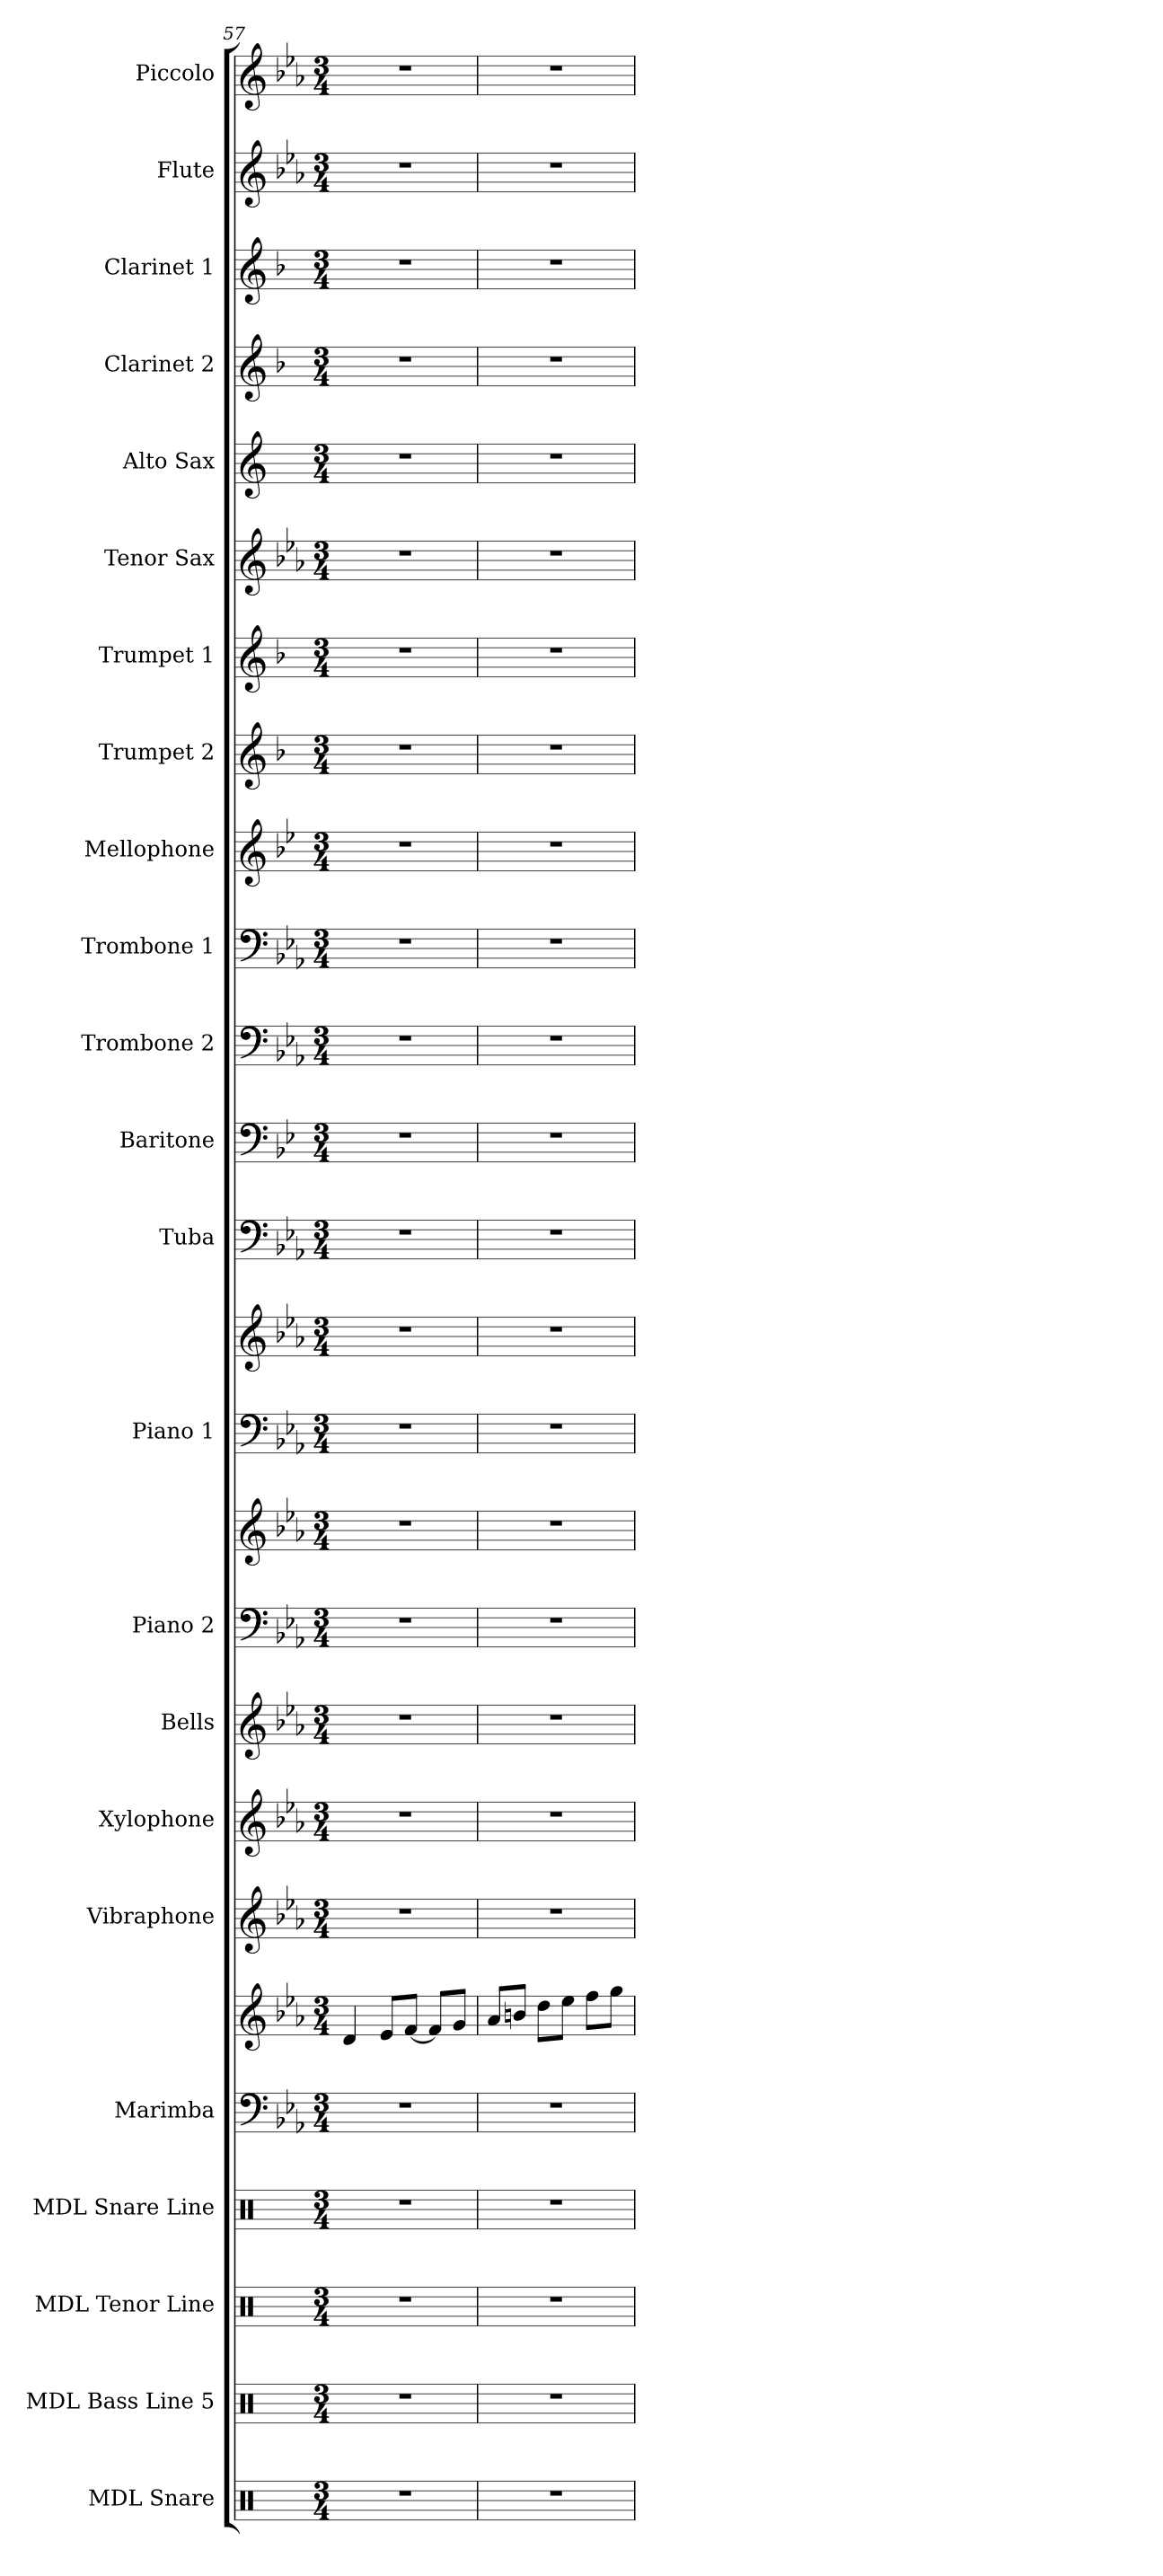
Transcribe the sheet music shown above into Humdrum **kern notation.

**kern	**kern	**kern	**kern	**kern	**kern	**kern	**kern	**kern	**kern	**kern	**kern	**kern	**kern	**kern	**kern	**kern	**kern	**kern	**kern	**kern	**kern	**kern	**kern	**kern	**kern
*part23	*part22	*part21	*part20	*part19	*part19	*part18	*part17	*part16	*part15	*part15	*part14	*part14	*part13	*part12	*part11	*part10	*part9	*part8	*part7	*part6	*part5	*part4	*part3	*part2	*part1
*staff26	*staff25	*staff24	*staff23	*staff22	*staff21	*staff20	*staff19	*staff18	*staff17	*staff16	*staff15	*staff14	*staff13	*staff12	*staff11	*staff10	*staff9	*staff8	*staff7	*staff6	*staff5	*staff4	*staff3	*staff2	*staff1
*I"MDL Snare	*I"MDL Bass Line 5	*I"MDL Tenor Line	*I"MDL Snare Line	*I"Marimba	*	*I"Vibraphone	*I"Xylophone	*I"Bells	*I"Piano 2	*	*I"Piano 1	*	*I"Tuba	*I"Baritone	*I"Trombone 2	*I"Trombone 1	*I"Mellophone	*I"Trumpet 2	*I"Trumpet 1	*I"Tenor Sax	*I"Alto Sax	*I"Clarinet 2	*I"Clarinet 1	*I"Flute	*I"Piccolo
*I'SN.	*I'B. L.	*I'T. L.	*I'S. L.	*I'Mrb.	*	*I'Vib.	*I'Xyl.	*I'Bls.	*I'Pno. 2	*	*I'Pno. 1	*	*I'Tba.	*I'Bar.	*I'Tbn. 2	*I'Tbn. 1	*I'Mello.	*I'Tpt. 2	*I'Tpt. 1	*I'T. Sx.	*I'A. Sx.	*I'Cl. 2	*I'Cl. 1	*I'Fl.	*I'Picc.
*clefX	*clefX	*clefX	*clefX	*clefF4	*clefG2	*clefG2	*clefG2	*clefG2	*clefF4	*clefG2	*clefF4	*clefG2	*clefF4	*clefF4	*clefF4	*clefF4	*clefG2	*clefG2	*clefG2	*clefG2	*clefG2	*clefG2	*clefG2	*clefG2	*clefG2
*	*	*	*	*	*	*	*ITrd-7c-12	*ITrd-14c-24	*	*	*	*	*	*ITrd4c7	*	*	*ITrd4c7	*ITrd1c2	*ITrd1c2	*ITrd8c14	*ITrd5c9	*ITrd1c2	*ITrd1c2	*	*ITrd-7c-12
*k[]	*k[]	*k[]	*k[]	*k[b-e-a-]	*k[b-e-a-]	*k[b-e-a-]	*k[b-e-a-]	*k[b-e-a-]	*k[b-e-a-]	*k[b-e-a-]	*k[b-e-a-]	*k[b-e-a-]	*k[b-e-a-]	*k[b-e-a-]	*k[b-e-a-]	*k[b-e-a-]	*k[b-e-a-]	*k[b-e-a-]	*k[b-e-a-]	*k[b-e-a-]	*k[b-e-a-]	*k[b-e-a-]	*k[b-e-a-]	*k[b-e-a-]	*k[b-e-a-]
*M3/4	*M3/4	*M3/4	*M3/4	*M3/4	*M3/4	*M3/4	*M3/4	*M3/4	*M3/4	*M3/4	*M3/4	*M3/4	*M3/4	*M3/4	*M3/4	*M3/4	*M3/4	*M3/4	*M3/4	*M3/4	*M3/4	*M3/4	*M3/4	*M3/4	*M3/4
=57	=57	=57	=57	=57	=57	=57	=57	=57	=57	=57	=57	=57	=57	=57	=57	=57	=57	=57	=57	=57	=57	=57	=57	=57	=57
2.r	2.r	2.r	2.r	2.r	4d/	2.r	2.r	2.r	2.r	2.r	2.r	2.r	2.r	2.r	2.r	2.r	2.r	2.r	2.r	2.r	2.r	2.r	2.r	2.r	2.r
.	.	.	.	.	8e-/L	.	.	.	.	.	.	.	.	.	.	.	.	.	.	.	.	.	.	.	.
.	.	.	.	.	[8f/J	.	.	.	.	.	.	.	.	.	.	.	.	.	.	.	.	.	.	.	.
.	.	.	.	.	8f/L]	.	.	.	.	.	.	.	.	.	.	.	.	.	.	.	.	.	.	.	.
.	.	.	.	.	8g/J	.	.	.	.	.	.	.	.	.	.	.	.	.	.	.	.	.	.	.	.
=58	=58	=58	=58	=58	=58	=58	=58	=58	=58	=58	=58	=58	=58	=58	=58	=58	=58	=58	=58	=58	=58	=58	=58	=58	=58
2.r	2.r	2.r	2.r	2.r	8a-/L	2.r	2.r	2.r	2.r	2.r	2.r	2.r	2.r	2.r	2.r	2.r	2.r	2.r	2.r	2.r	2.r	2.r	2.r	2.r	2.r
.	.	.	.	.	8bn/J	.	.	.	.	.	.	.	.	.	.	.	.	.	.	.	.	.	.	.	.
.	.	.	.	.	8dd\L	.	.	.	.	.	.	.	.	.	.	.	.	.	.	.	.	.	.	.	.
.	.	.	.	.	8ee-\J	.	.	.	.	.	.	.	.	.	.	.	.	.	.	.	.	.	.	.	.
.	.	.	.	.	8ff\L	.	.	.	.	.	.	.	.	.	.	.	.	.	.	.	.	.	.	.	.
.	.	.	.	.	8gg\J	.	.	.	.	.	.	.	.	.	.	.	.	.	.	.	.	.	.	.	.
=	=	=	=	=	=	=	=	=	=	=	=	=	=	=	=	=	=	=	=	=	=	=	=	=	=
*-	*-	*-	*-	*-	*-	*-	*-	*-	*-	*-	*-	*-	*-	*-	*-	*-	*-	*-	*-	*-	*-	*-	*-	*-	*-
